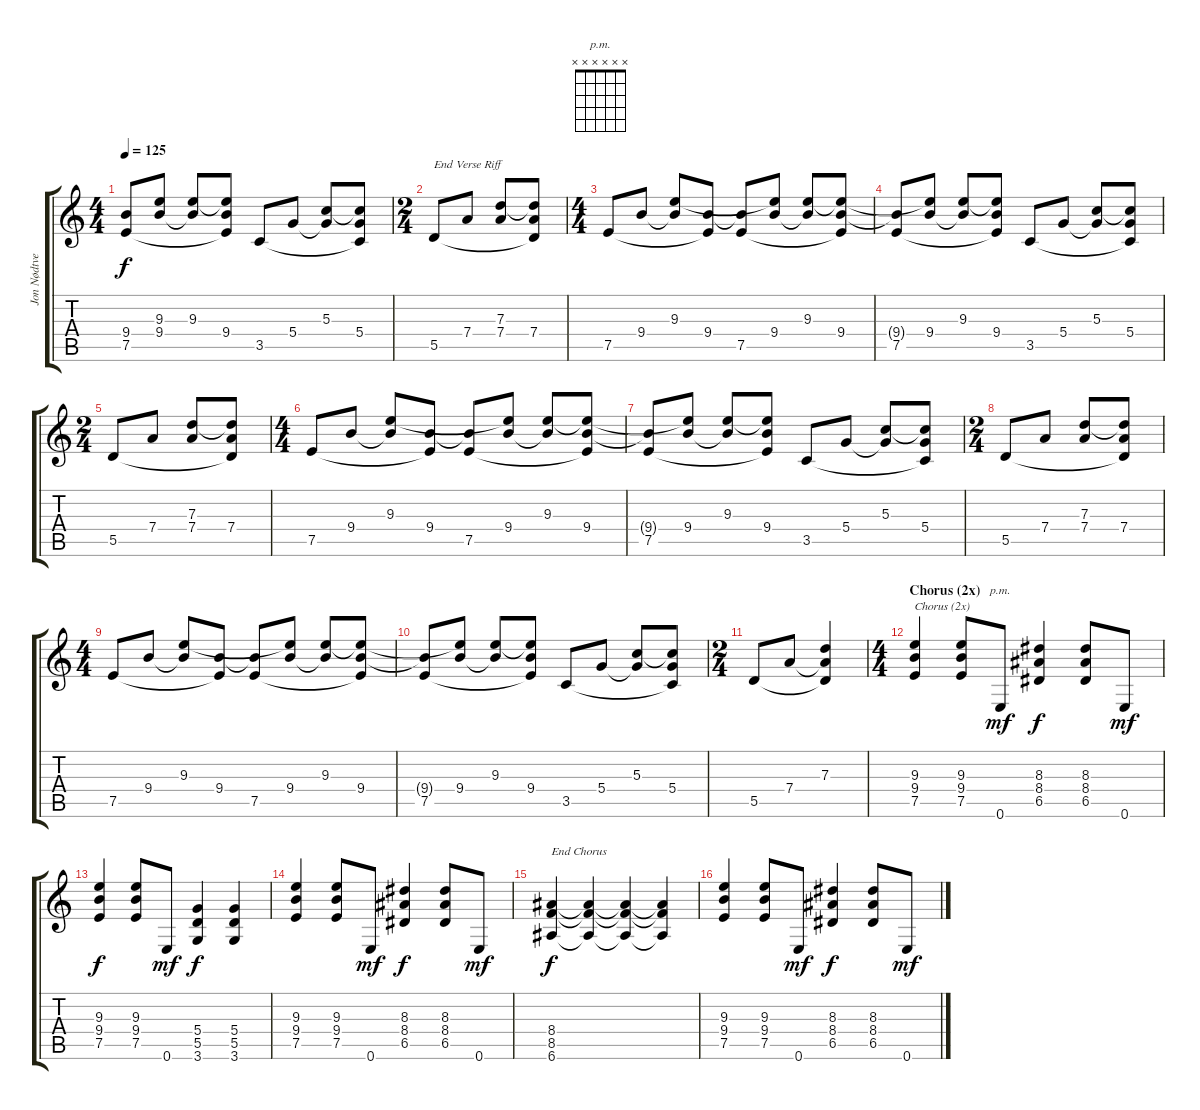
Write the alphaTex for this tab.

\track ("Jon Nødtveidt" "Jon Nødtve") {instrument electricguitarjazz}
\staff {score tabs}
\tuning (E4 B3 G3 D3 A2 E2) {hide}
\chord ("p.m." x x x x x x)
\ts (4 4)
\tempo 125
\clef g2
\ks c
(9.4{t} 7.5).8{dy f} (9.3{t} 9.4).8 (9.3 9.4{t}).8 (9.3{t} 9.4 7.5{t}).8 3.5.8 5.4.8 (5.3 5.4{t}).8 (5.3{t} 5.4 3.5{t}).8 |
\ts (2 4)
5.5.8{txt "End Verse Riff"} 7.4.8 (7.3 7.4).8 (7.3{t} 7.4 5.5{t}).8 |
\ts (4 4)
7.5.8 9.4.8 (9.3 9.4{t}).8 (9.4 7.5{t}).8 (9.4{t} 7.5).8 (9.3{t} 9.4).8 (9.3 9.4{t}).8 (9.3{t} 9.4 7.5{t}).8 |
(9.4{t} 7.5).8 (9.3{t} 9.4).8 (9.3 9.4{t}).8 (9.3{t} 9.4 7.5{t}).8 3.5.8 5.4.8 (5.3 5.4{t}).8 (5.3{t} 5.4 3.5{t}).8 |
\ts (2 4)
5.5.8 7.4.8 (7.3 7.4).8 (7.3{t} 7.4 5.5{t}).8 |
\ts (4 4)
7.5.8 9.4.8 (9.3 9.4{t}).8 (9.4 7.5{t}).8 (9.4{t} 7.5).8 (9.3{t} 9.4).8 (9.3 9.4{t}).8 (9.3{t} 9.4 7.5{t}).8 |
(9.4{t} 7.5).8 (9.3{t} 9.4).8 (9.3 9.4{t}).8 (9.3{t} 9.4 7.5{t}).8 3.5.8 5.4.8 (5.3 5.4{t}).8 (5.3{t} 5.4 3.5{t}).8 |
\ts (2 4)
5.5.8 7.4.8 (7.3 7.4).8 (7.3{t} 7.4 5.5{t}).8 |
\ts (4 4)
7.5.8 9.4.8 (9.3 9.4{t}).8 (9.4 7.5{t}).8 (9.4{t} 7.5).8 (9.3{t} 9.4).8 (9.3 9.4{t}).8 (9.3{t} 9.4 7.5{t}).8 |
(9.4{t} 7.5).8 (9.3{t} 9.4).8 (9.3 9.4{t}).8 (9.3{t} 9.4 7.5{t}).8 3.5.8 5.4.8 (5.3 5.4{t}).8 (5.3{t} 5.4 3.5{t}).8 |
\ts (2 4)
5.5.8 7.4.8 (7.3 7.4{t} 5.5{t}).4 |
\ts (4 4)
\section ("" "Chorus (2x)")
(9.3 9.4 7.5).4{txt "Chorus (2x)"} (9.3 9.4 7.5).8 0.6.8{ch "p.m." dy mf} (8.3 8.4 6.5).4{dy f} (8.3 8.4 6.5).8 0.6.8{dy mf} |
(9.3 9.4 7.5).4{dy f} (9.3 9.4 7.5).8 0.6.8{dy mf} (5.4 5.5 3.6).4{dy f} (5.4 5.5 3.6).4 |
(9.3 9.4 7.5).4 (9.3 9.4 7.5).8 0.6.8{dy mf} (8.3 8.4 6.5).4{dy f} (8.3 8.4 6.5).8 0.6.8{dy mf} |
(8.4 8.5 6.6).4{txt "End Chorus" dy f} (8.4{t} 8.5{t} 6.6{t}).4 (8.4{t} 8.5{t} 6.6{t}).4 (8.4{t} 8.5{t} 6.6{t}).4 |
(9.3 9.4 7.5).4 (9.3 9.4 7.5).8 0.6.8{dy mf} (8.3 8.4 6.5).4{dy f} (8.3 8.4 6.5).8 0.6.8{dy mf}
